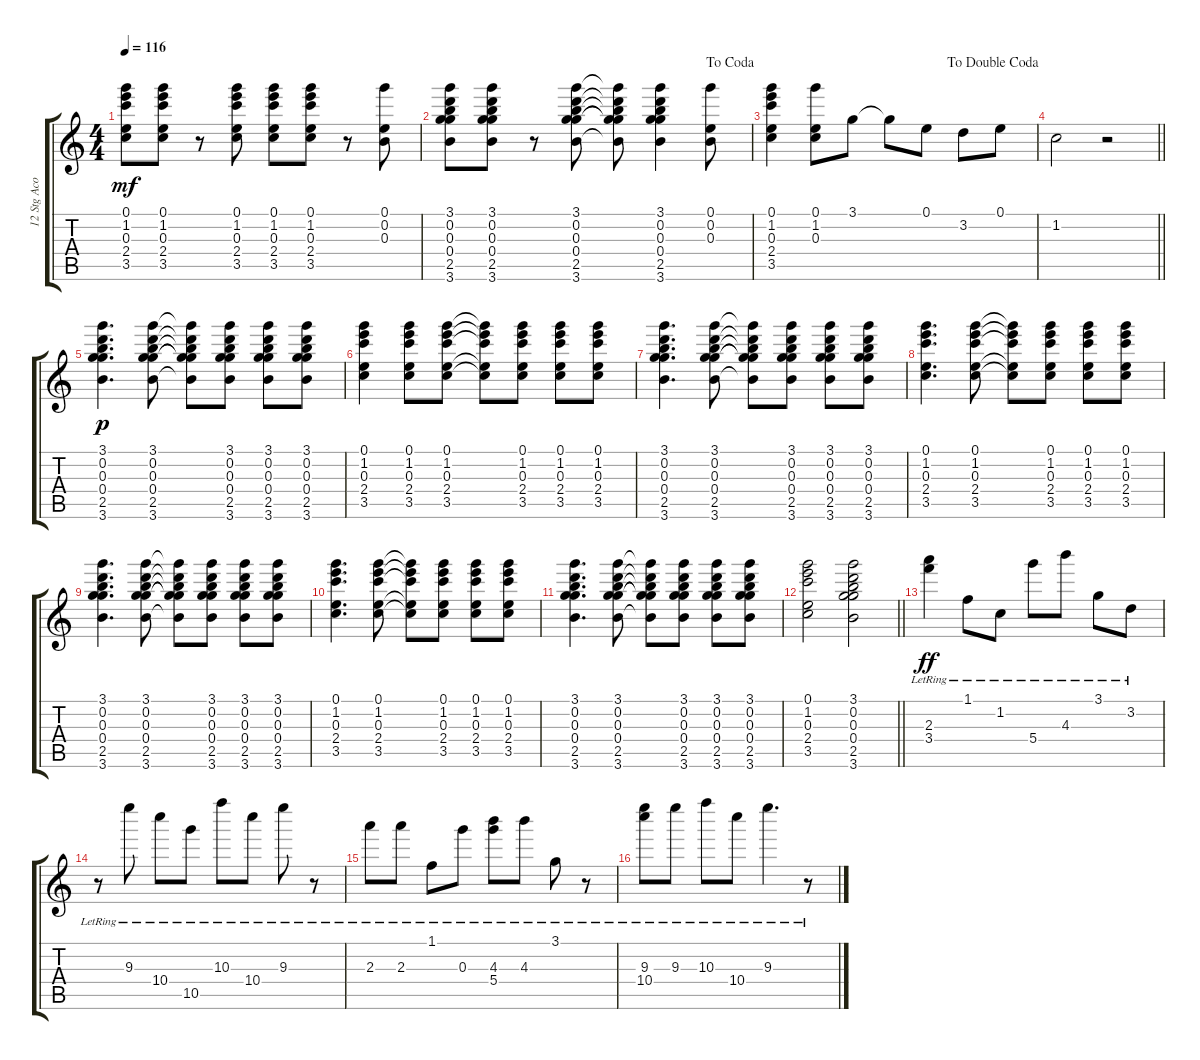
\track ("12 Stg Acoustic Gtr." "12 Stg Aco") {instrument acousticguitarsteel}
\staff {score tabs}
\tuning (E4 B3 G5 D5 A4 E4) {hide}
\ts (4 4)
\tempo 116
\clef g2
\ks c
(0.1 1.2 0.3 2.4 3.5).8{dy mf} (0.1 1.2 0.3 2.4 3.5).8 r.8 (0.1 1.2 0.3 2.4 3.5).8 (0.1 1.2 0.3 2.4 3.5).8 (0.1 1.2 0.3 2.4 3.5).8 r.8 (0.1 0.2 0.3).8 |
\jump dacoda
(3.1 0.2 0.3 0.4 2.5 3.6).8 (3.1 0.2 0.3 0.4 2.5 3.6).8 r.8 (3.1 0.2 0.3 0.4 2.5 3.6).8 (3.1{t} 0.2{t} 0.3{t} 0.4{t} 2.5{t} 3.6{t}).8 (3.1 0.2 0.3 0.4 2.5 3.6).4 (0.1 0.2 0.3).8 |
\jump dadoublecoda
(0.1 1.2 0.3 2.4 3.5).4 (0.1 1.2 0.3).8 3.1.8 3.1{t}.8 0.1.8 3.2.8 0.1.8 |
\barLineRight lightlight
1.2.2 r.2 |
(3.1 0.2 0.3 0.4 2.5 3.6).4{d dy p} (3.1 0.2 0.3 0.4 2.5 3.6).8 (3.1{t} 0.2{t} 0.3{t} 0.4{t} 2.5{t} 3.6{t}).8 (3.1 0.2 0.3 0.4 2.5 3.6).8 (3.1 0.2 0.3 0.4 2.5 3.6).8 (3.1 0.2 0.3 0.4 2.5 3.6).8 |
(0.1 1.2 0.3 2.4 3.5).4 (0.1 1.2 0.3 2.4 3.5).8 (0.1 1.2 0.3 2.4 3.5).8 (0.1{t} 1.2{t} 0.3{t} 2.4{t} 3.5{t}).8 (0.1 1.2 0.3 2.4 3.5).8 (0.1 1.2 0.3 2.4 3.5).8 (0.1 1.2 0.3 2.4 3.5).8 |
(3.1 0.2 0.3 0.4 2.5 3.6).4{d} (3.1 0.2 0.3 0.4 2.5 3.6).8 (3.1{t} 0.2{t} 0.3{t} 0.4{t} 2.5{t} 3.6{t}).8 (3.1 0.2 0.3 0.4 2.5 3.6).8 (3.1 0.2 0.3 0.4 2.5 3.6).8 (3.1 0.2 0.3 0.4 2.5 3.6).8 |
(0.1 1.2 0.3 2.4 3.5).4{d} (0.1 1.2 0.3 2.4 3.5).8 (0.1{t} 1.2{t} 0.3{t} 2.4{t} 3.5{t}).8 (0.1 1.2 0.3 2.4 3.5).8 (0.1 1.2 0.3 2.4 3.5).8 (0.1 1.2 0.3 2.4 3.5).8 |
(3.1 0.2 0.3 0.4 2.5 3.6).4{d} (3.1 0.2 0.3 0.4 2.5 3.6).8 (3.1{t} 0.2{t} 0.3{t} 0.4{t} 2.5{t} 3.6{t}).8 (3.1 0.2 0.3 0.4 2.5 3.6).8 (3.1 0.2 0.3 0.4 2.5 3.6).8 (3.1 0.2 0.3 0.4 2.5 3.6).8 |
(0.1 1.2 0.3 2.4 3.5).4{d} (0.1 1.2 0.3 2.4 3.5).8 (0.1{t} 1.2{t} 0.3{t} 2.4{t} 3.5{t}).8 (0.1 1.2 0.3 2.4 3.5).8 (0.1 1.2 0.3 2.4 3.5).8 (0.1 1.2 0.3 2.4 3.5).8 |
(3.1 0.2 0.3 0.4 2.5 3.6).4{d} (3.1 0.2 0.3 0.4 2.5 3.6).8 (3.1{t} 0.2{t} 0.3{t} 0.4{t} 2.5{t} 3.6{t}).8 (3.1 0.2 0.3 0.4 2.5 3.6).8 (3.1 0.2 0.3 0.4 2.5 3.6).8 (3.1 0.2 0.3 0.4 2.5 3.6).8 |
\barLineRight lightlight
(0.1 1.2 0.3 2.4 3.5).2 (3.1 0.2 0.3 0.4 2.5 3.6).2 |
(2.3{lr} 3.4{lr}).4{dy ff} 1.1{lr}.8 1.2{lr}.8 5.4{lr}.8 4.3{lr}.8 3.1{lr}.8 3.2{lr}.8 |
r.8 9.3{lr}.8 10.4{lr}.8 10.5{lr}.8 10.3{lr}.8 10.4{lr}.8 9.3{lr}.8 r.8 |
2.3{lr}.8 2.3{lr}.8 1.1{lr}.8 0.3{lr}.8 (4.3{lr} 5.4{lr}).8 4.3{lr}.8 3.1{lr}.8 r.8 |
(9.3{lr} 10.4{lr}).8 9.3{lr}.8 10.3{lr}.8 10.4{lr}.8 9.3{lr}.4{d} r.8
